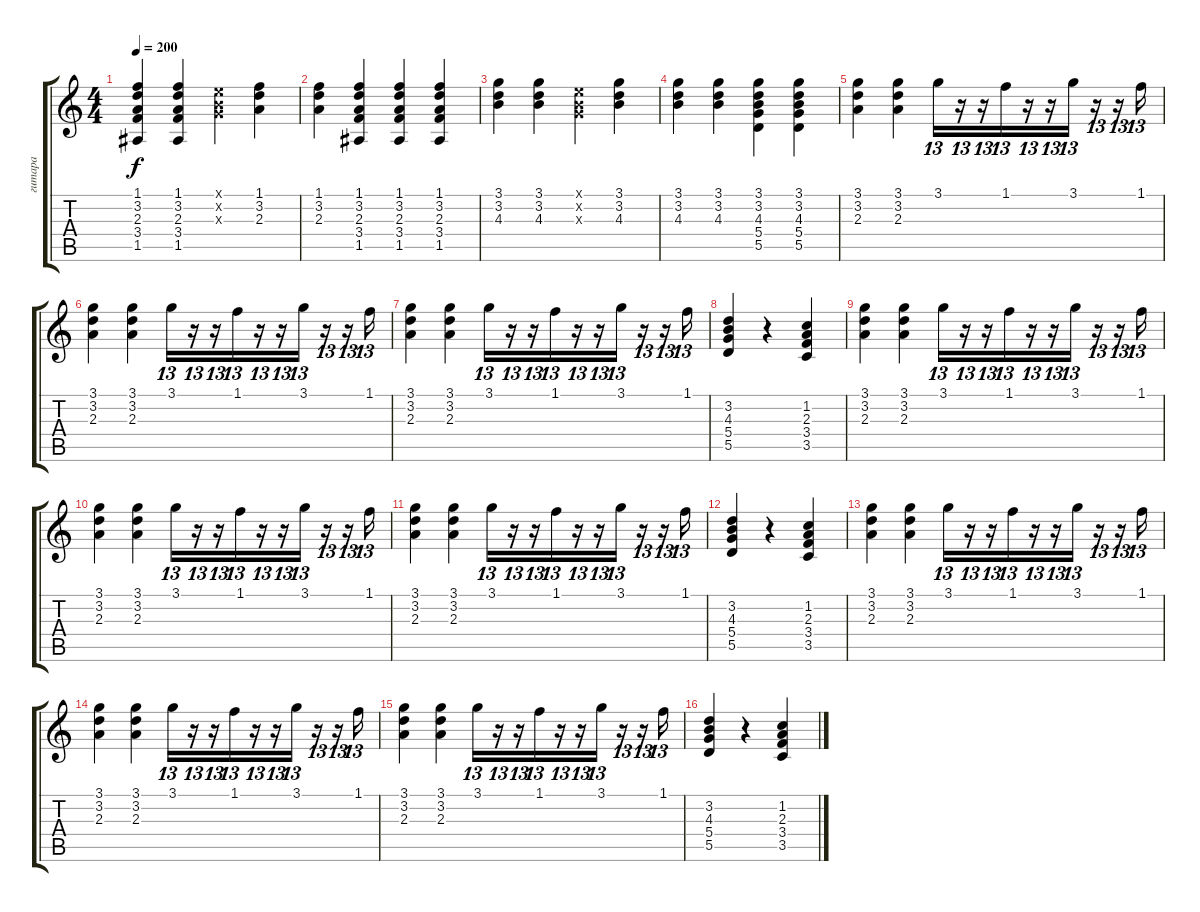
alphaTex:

\track ("гитара" "гитара") {instrument acousticguitarsteel}
\staff {score tabs}
\tuning (E4 B3 G3 D3 A2 E2) {hide}
\ts (4 4)
\tempo 200
\clef g2
\ks c
(1.1 3.2 2.3 3.4 1.5).4{dy f} (1.1 3.2 2.3 3.4 1.5).4 (0.1{x} 0.2{x} 0.3{x}).4 (1.1 3.2 2.3).4 |
(1.1 3.2 2.3).4 (1.1 3.2 2.3 3.4 1.5).4 (1.1 3.2 2.3 3.4 1.5).4 (1.1 3.2 2.3 3.4 1.5).4 |
(3.1 3.2 4.3).4 (3.1 3.2 4.3).4 (0.1{x} 0.2{x} 0.3{x}).4 (3.1 3.2 4.3).4 |
(3.1 3.2 4.3).4 (3.1 3.2 4.3).4 (3.1 3.2 4.3 5.4 5.5).4 (3.1 3.2 4.3 5.4 5.5).4 |
(3.1 3.2 2.3).4 (3.1 3.2 2.3).4 3.1.16{tu (13 8)} r.16{tu (13 8)} r.16{tu (13 8)} 1.1.16{tu (13 8)} r.16{tu (13 8)} r.16{tu (13 8)} 3.1.16{tu (13 8)} r.16{tu (13 8)} r.16{tu (13 8)} 1.1.16{tu (13 8)} |
(3.1 3.2 2.3).4 (3.1 3.2 2.3).4 3.1.16{tu (13 8)} r.16{tu (13 8)} r.16{tu (13 8)} 1.1.16{tu (13 8)} r.16{tu (13 8)} r.16{tu (13 8)} 3.1.16{tu (13 8)} r.16{tu (13 8)} r.16{tu (13 8)} 1.1.16{tu (13 8)} |
(3.1 3.2 2.3).4 (3.1 3.2 2.3).4 3.1.16{tu (13 8)} r.16{tu (13 8)} r.16{tu (13 8)} 1.1.16{tu (13 8)} r.16{tu (13 8)} r.16{tu (13 8)} 3.1.16{tu (13 8)} r.16{tu (13 8)} r.16{tu (13 8)} 1.1.16{tu (13 8)} |
(3.2 4.3 5.4 5.5).4 r.4 (1.2 2.3 3.4 3.5).4 |
(3.1 3.2 2.3).4 (3.1 3.2 2.3).4 3.1.16{tu (13 8)} r.16{tu (13 8)} r.16{tu (13 8)} 1.1.16{tu (13 8)} r.16{tu (13 8)} r.16{tu (13 8)} 3.1.16{tu (13 8)} r.16{tu (13 8)} r.16{tu (13 8)} 1.1.16{tu (13 8)} |
(3.1 3.2 2.3).4 (3.1 3.2 2.3).4 3.1.16{tu (13 8)} r.16{tu (13 8)} r.16{tu (13 8)} 1.1.16{tu (13 8)} r.16{tu (13 8)} r.16{tu (13 8)} 3.1.16{tu (13 8)} r.16{tu (13 8)} r.16{tu (13 8)} 1.1.16{tu (13 8)} |
(3.1 3.2 2.3).4 (3.1 3.2 2.3).4 3.1.16{tu (13 8)} r.16{tu (13 8)} r.16{tu (13 8)} 1.1.16{tu (13 8)} r.16{tu (13 8)} r.16{tu (13 8)} 3.1.16{tu (13 8)} r.16{tu (13 8)} r.16{tu (13 8)} 1.1.16{tu (13 8)} |
(3.2 4.3 5.4 5.5).4 r.4 (1.2 2.3 3.4 3.5).4 |
(3.1 3.2 2.3).4 (3.1 3.2 2.3).4 3.1.16{tu (13 8)} r.16{tu (13 8)} r.16{tu (13 8)} 1.1.16{tu (13 8)} r.16{tu (13 8)} r.16{tu (13 8)} 3.1.16{tu (13 8)} r.16{tu (13 8)} r.16{tu (13 8)} 1.1.16{tu (13 8)} |
(3.1 3.2 2.3).4 (3.1 3.2 2.3).4 3.1.16{tu (13 8)} r.16{tu (13 8)} r.16{tu (13 8)} 1.1.16{tu (13 8)} r.16{tu (13 8)} r.16{tu (13 8)} 3.1.16{tu (13 8)} r.16{tu (13 8)} r.16{tu (13 8)} 1.1.16{tu (13 8)} |
(3.1 3.2 2.3).4 (3.1 3.2 2.3).4 3.1.16{tu (13 8)} r.16{tu (13 8)} r.16{tu (13 8)} 1.1.16{tu (13 8)} r.16{tu (13 8)} r.16{tu (13 8)} 3.1.16{tu (13 8)} r.16{tu (13 8)} r.16{tu (13 8)} 1.1.16{tu (13 8)} |
(3.2 4.3 5.4 5.5).4 r.4 (1.2 2.3 3.4 3.5).4
